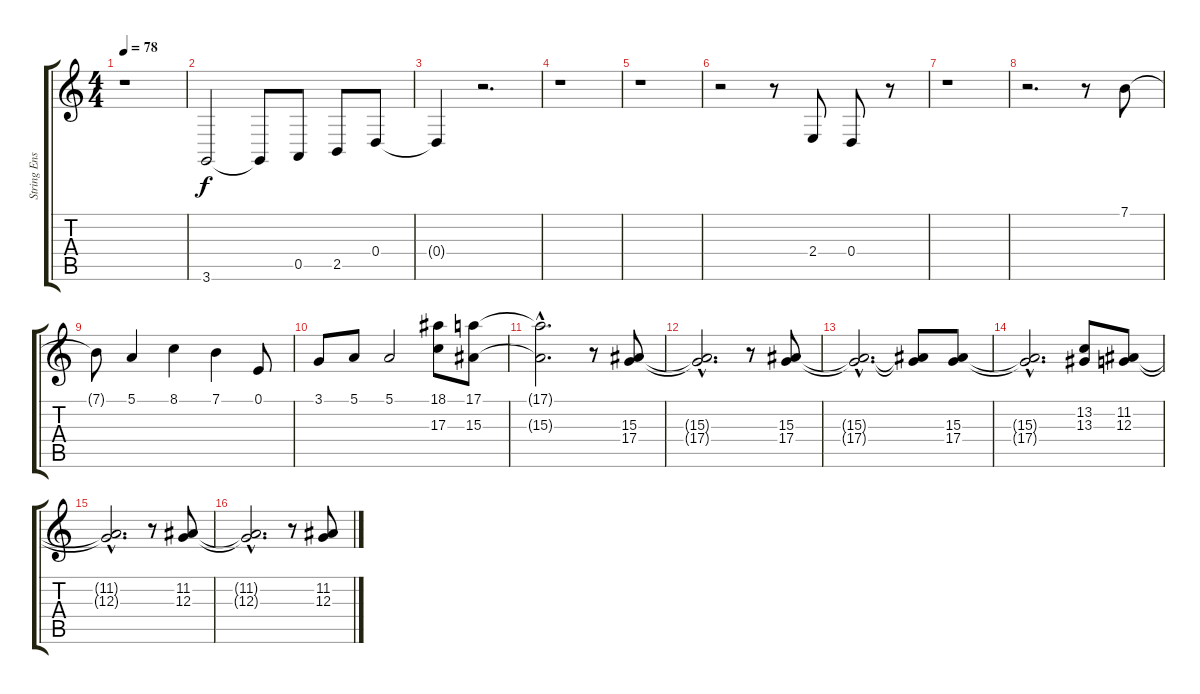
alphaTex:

\track ("String Ensemb." "String Ens") {instrument stringensemble1}
\staff {score tabs}
\tuning (E4 B3 G3 D3 A2 E2) {hide}
\ts (4 4)
\tempo 78
\clef g2
\ks c
r.1{dy f} |
3.6.2 3.6{t}.8 0.5.8 2.5.8 0.4.8 |
0.4{t}.4 r.2{d} |
r.1 |
r.1 |
r.2 r.8 2.4.8 0.4.8 r.8 |
r.1 |
r.2{d} r.8 7.1.8 |
7.1{t}.8 5.1.4 8.1.4 7.1.4 0.1.8 |
3.1.8 5.1.8 5.1.2 (18.1 17.3).8 (17.1 15.3).8 |
(17.1{hac t} 15.3{hac t}).2{d} r.8 (15.3 17.4).8 |
(15.3{hac t} 17.4{hac t}).2{d} r.8 (15.3 17.4).8 |
(15.3{hac t} 17.4{hac t}).2{d} (15.3{t} 17.4{t}).8 (15.3 17.4).8 |
(15.3{hac t} 17.4{hac t}).2{d} (13.2 13.3).8 (11.2 12.3).8 |
(11.2{hac t} 12.3{hac t}).2{d} r.8 (11.2 12.3).8 |
(11.2{hac t} 12.3{hac t}).2{d} r.8 (11.2 12.3).8
